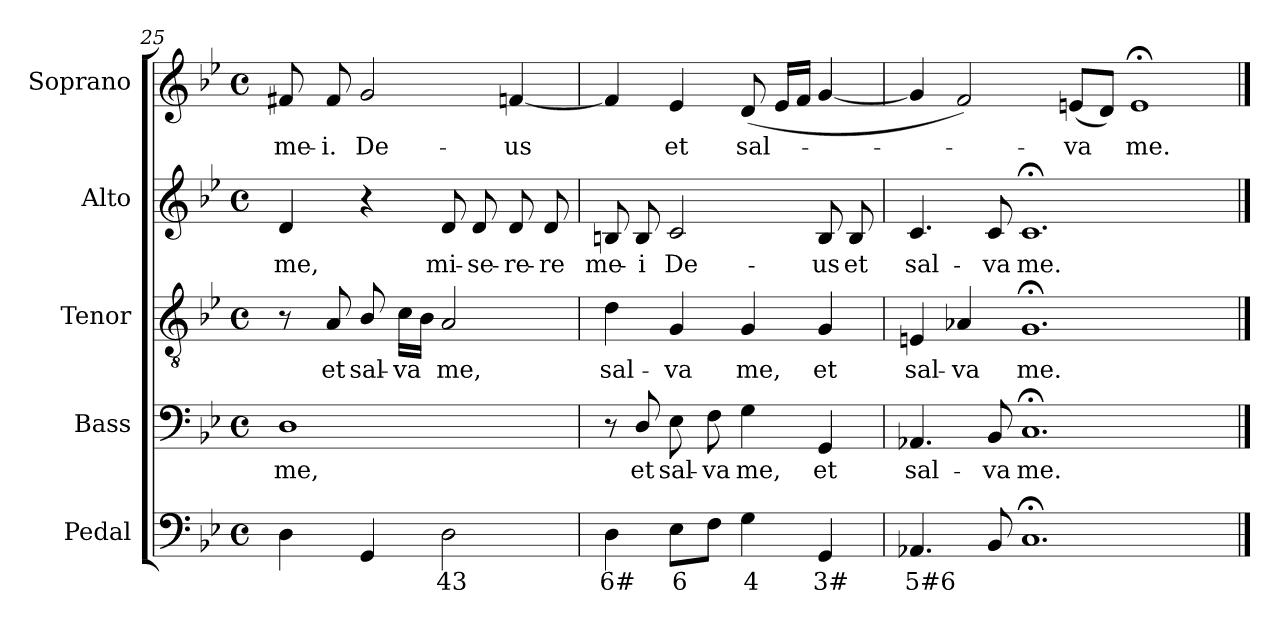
**kern	**text	**kern	**text	**kern	**text	**kern	**text	**kern	**text
*part5	*part5	*part4	*part4	*part3	*part3	*part2	*part2	*part1	*part1
*staff5	*staff5	*staff4	*staff4	*staff3	*staff3	*staff2	*staff2	*staff1	*staff1
*I"Pedal	*	*I"Bass	*	*I"Tenor	*	*I"Alto	*	*I"Soprano	*
*I'Ped.	*	*I'B.	*	*I'T.	*	*I'A.	*	*I'S.	*
*clefF4	*	*clefF4	*	*clefGv2	*	*clefG2	*	*clefG2	*
*	*	*	*	*ITrd7c12	*	*	*	*	*
*k[b-e-]	*	*k[b-e-]	*	*k[b-e-]	*	*k[b-e-]	*	*k[b-e-]	*
*B-:	*	*B-:	*	*B-:	*	*B-:	*	*B-:	*
*M4/4	*	*M4/4	*	*M4/4	*	*M4/4	*	*M4/4	*
*met(c)	*	*met(c)	*	*met(c)	*	*met(c)	*	*met(c)	*
=25	=25	=25	=25	=25	=25	=25	=25	=25	=25
!	!	!	!LO:LY:b:color=#000000	!	!	!	!	!	!
!	!	!	!	!	!	!	!LO:LY:b:color=#000000	!	!
!	!	!	!	!	!	!	!	!	!LO:LY:b:color=#000000
4Di\	.	1Di	me,	8r	.	4di/	me,	8f#Xi/	me-
!	!	!	!	!	!LO:LY:b:color=#000000	!	!	!	!
!	!	!	!	!	!	!	!	!	!LO:LY:b:color=#000000
.	.	.	.	8AAi/	et	.	.	8f#i/	-i.
!	!	!	!	!	!LO:LY:b:color=#000000	!	!	!	!
!	!	!	!	!	!	!	!	!	!LO:LY:b:color=#000000
4GGi/	.	.	.	8BB-i/	sal-	4r	.	2gi/	De-
!	!	!	!	!	!LO:LY:b:color=#000000	!	!	!	!
.	.	.	.	16Ci\LL	-va	.	.	.	.
.	.	.	.	16BB-i\JJ	.	.	.	.	.
!	!LO:LY:b:color=#000000	!	!	!	!	!	!	!	!
!	!	!	!	!	!LO:LY:b:color=#000000	!	!	!	!
!	!	!	!	!	!	!	!LO:LY:b:color=#000000	!	!
2Di\	43	.	.	2AAi/	me,	8di/	mi-	.	.
!	!	!	!	!	!	!	!LO:LY:b:color=#000000	!	!
.	.	.	.	.	.	8di/	-se-	.	.
!	!	!	!	!	!	!	!LO:LY:b:color=#000000	!	!
!	!	!	!	!	!	!	!	!	!LO:LY:b:color=#000000
.	.	.	.	.	.	8di/	-re-	[4fi/	-us
!	!	!	!	!	!	!	!LO:LY:b:color=#000000	!	!
.	.	.	.	.	.	8di/	-re	.	.
=26	=26	=26	=26	=26	=26	=26	=26	=26	=26
!	!LO:LY:b:color=#000000	!	!	!	!	!	!	!	!
!	!	!	!	!	!LO:LY:b:color=#000000	!	!	!	!
!	!	!	!	!	!	!	!LO:LY:b:color=#000000	!	!
4Di\	6#	8r	.	4Di\	sal-	8Bni/	me-	4fi/]	.
!	!	!	!LO:LY:b:color=#000000	!	!	!	!	!	!
!	!	!	!	!	!	!	!LO:LY:b:color=#000000	!	!
.	.	8Di/	et	.	.	8Bi/	-i	.	.
!	!LO:LY:b:color=#000000	!	!	!	!	!	!	!	!
!	!	!	!LO:LY:b:color=#000000	!	!	!	!	!	!
!	!	!	!	!	!LO:LY:b:color=#000000	!	!	!	!
!	!	!	!	!	!	!	!LO:LY:b:color=#000000	!	!
!	!	!	!	!	!	!	!	!	!LO:LY:b:color=#000000
8E-i\L	6	8E-i\	sal-	4GGi/	-va	2ci/	De-	4e-i/	et
!	!	!	!LO:LY:b:color=#000000	!	!	!	!	!	!
8Fi\J	.	8Fi\	-va	.	.	.	.	.	.
!	!LO:LY:b:color=#000000	!	!	!	!	!	!	!	!
!	!	!	!LO:LY:b:color=#000000	!	!	!	!	!	!
!	!	!	!	!	!LO:LY:b:color=#000000	!	!	!	!
!	!	!	!	!	!	!	!	!	!LO:LY:b:color=#000000
4Gi\	4	4Gi\	me,	4GGi/	me,	.	.	(8di/	sal-
.	.	.	.	.	.	.	.	16e-i/LL	.
.	.	.	.	.	.	.	.	16fi/JJ	.
!	!LO:LY:b:color=#000000	!	!	!	!	!	!	!	!
!	!	!	!LO:LY:b:color=#000000	!	!	!	!	!	!
!	!	!	!	!	!LO:LY:b:color=#000000	!	!	!	!
!	!	!	!	!	!	!	!LO:LY:b:color=#000000	!	!
4GGi/	3#	4GGi/	et	4GGi/	et	8Bi/	-us	[4gi/	.
!	!	!	!	!	!	!	!LO:LY:b:color=#000000	!	!
.	.	.	.	.	.	8Bi/	et	.	.
=27	=27	=27	=27	=27	=27	=27	=27	=27	=27
!	!LO:LY:b:color=#000000	!	!	!	!	!	!	!	!
!	!	!	!LO:LY:b:color=#000000	!	!	!	!	!	!
!	!	!	!	!	!LO:LY:b:color=#000000	!	!	!	!
!	!	!	!	!	!	!	!LO:LY:b:color=#000000	!	!
4.AA-Xi/	5#6	4.AA-Xi/	sal-	4EEni/	sal-	4.ci/	sal-	4gi/]	.
!	!	!	!	!	!LO:LY:b:color=#000000	!	!	!	!
.	.	.	.	4AA-Xi/	-va	.	.	2fi/)	.
!	!	!	!LO:LY:b:color=#000000	!	!	!	!	!	!
!	!	!	!	!	!	!	!LO:LY:b:color=#000000	!	!
8BB-i/	.	8BB-i/	-va	.	.	8ci/	-va	.	.
!	!	!	!LO:LY:b:color=#000000	!	!	!	!	!	!
!	!	!	!	!	!LO:LY:b:color=#000000	!	!	!	!
!	!	!	!	!	!	!	!LO:LY:b:color=#000000	!	!
1.C;i	.	1.C;i	me.	1.GG;i	me.	1.c;i	me.	.	.
!	!	!	!	!	!	!	!	!	!LO:LY:b:color=#000000
.	.	.	.	.	.	.	.	(8eni/L	-va
.	.	.	.	.	.	.	.	8di/J)	.
!	!	!	!	!	!	!	!	!	!LO:LY:b:color=#000000
.	.	.	.	.	.	.	.	1e;i	me.
==	==	==	==	==	==	==	==	==	==
*-	*-	*-	*-	*-	*-	*-	*-	*-	*-
